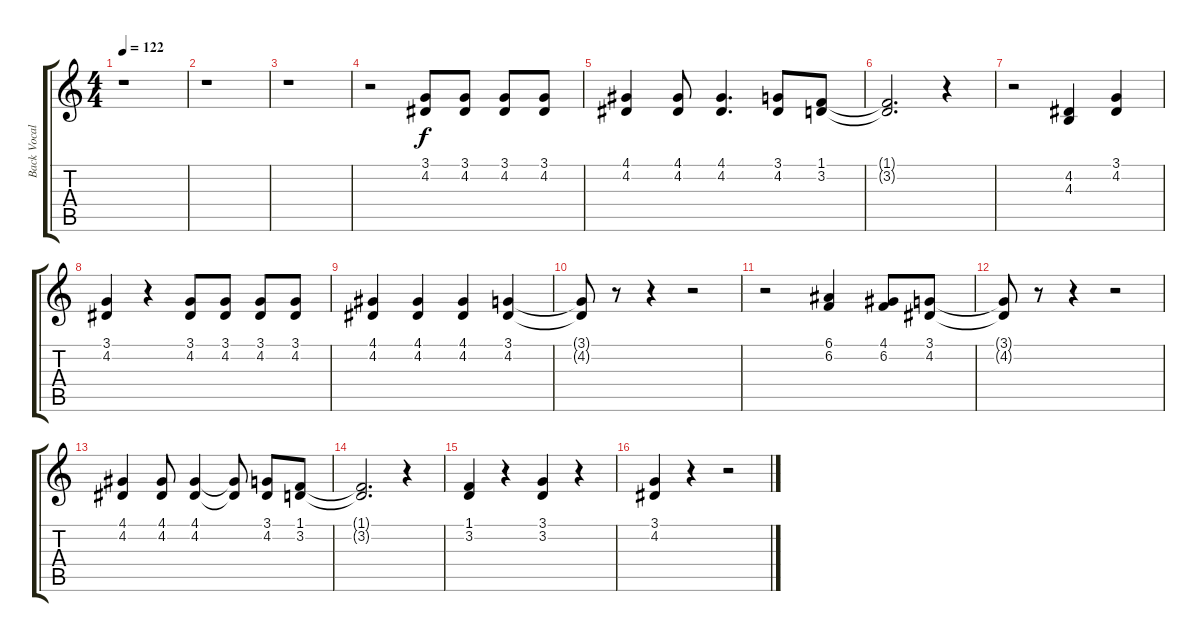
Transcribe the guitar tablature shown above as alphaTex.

\track ("Back Vocal" "Back Vocal") {instrument tenorsax}
\staff {score tabs}
\tuning (E4 B3 G3 D3 A2 E2) {hide}
\ts (4 4)
\tempo 122
\clef g2
\ks c
r.1{dy f} |
r.1 |
r.1 |
r.2 (3.1 4.2).8 (3.1 4.2).8 (3.1 4.2).8 (3.1 4.2).8 |
(4.1 4.2).4 (4.1 4.2).8 (4.1 4.2).4{d} (3.1 4.2).8 (1.1 3.2).8 |
(1.1{t} 3.2{t}).2{d} r.4 |
r.2 (4.2 4.3).4 (3.1 4.2).4 |
(3.1 4.2).4 r.4 (3.1 4.2).8 (3.1 4.2).8 (3.1 4.2).8 (3.1 4.2).8 |
(4.1 4.2).4 (4.1 4.2).4 (4.1 4.2).4 (3.1 4.2).4 |
(3.1{t} 4.2{t}).8 r.8 r.4 r.2 |
r.2 (6.1 6.2).4 (4.1 6.2).8 (3.1 4.2).8 |
(3.1{t} 4.2{t}).8 r.8 r.4 r.2 |
(4.1 4.2).4 (4.1 4.2).8 (4.1 4.2).4 (4.1{t} 4.2{t}).8 (3.1 4.2).8 (1.1 3.2).8 |
(1.1{t} 3.2{t}).2{d} r.4 |
(1.1 3.2).4 r.4 (3.1 3.2).4 r.4 |
(3.1 4.2).4 r.4 r.2
